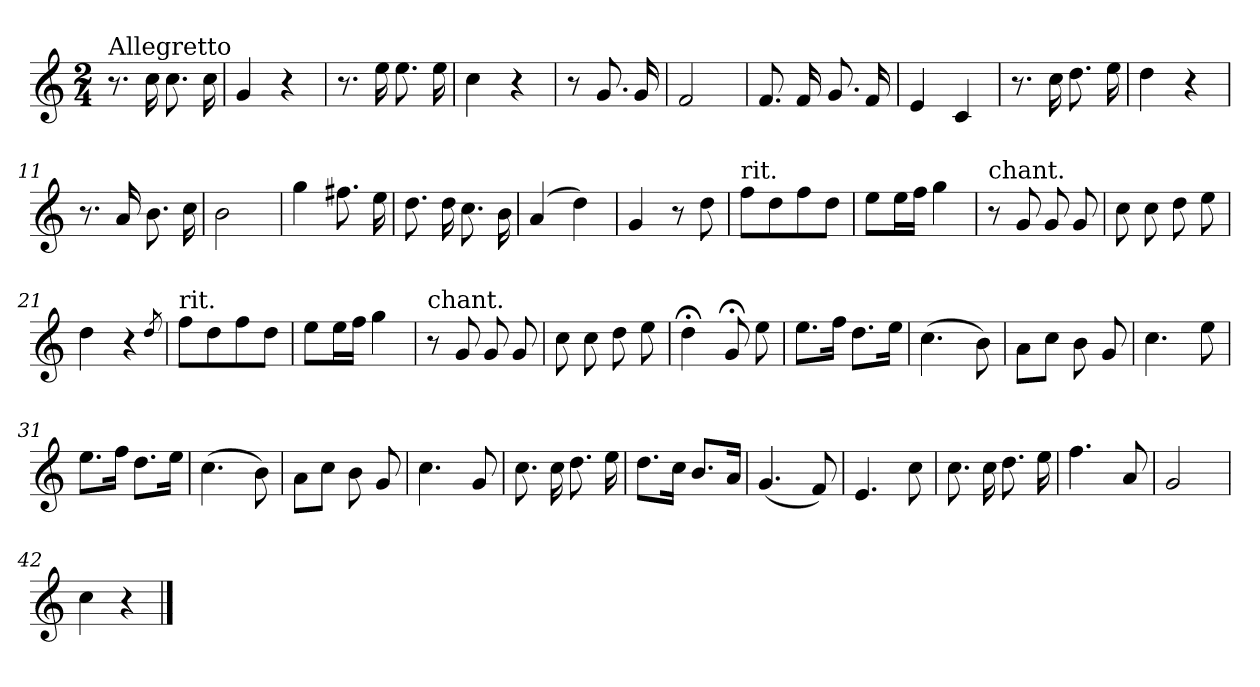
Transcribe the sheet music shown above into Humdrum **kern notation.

**kern
*part1
*staff1
*clefG2
*k[]
*C:
*M2/4
=1
!LO:TX:a:t=Allegretto
8.r
16cc\
8.cc\
16cc\
=2
4g/
4r
=3
8.r
16ee\
8.ee\
16ee\
=4
4cc\
4r
=5
8r
8.g/
16g/
=6
2f/
=7
8.f/
16f/
8.g/
16f/
=8
4e/
4c/
!!LO:LB:g=z
=9
8.r
16cc\
8.dd\
16ee\
=10
4dd\
4r
=11
8.r
16a/
8.b\
16cc\
=12
2b\
=13
4gg\
8.ff#X\
16ee\
=14
8.dd\
16dd\
8.cc\
16b\
=15
(>4a/
4dd\)
=16
4g/
8r
8dd\
=17
!LO:TX:a:t=rit.
8ff\L
8dd\
8ff\
8dd\J
=18
8ee\L
16ee\L
16ff\JJ
4gg\
!!LO:LB:g=z
=19
!LO:TX:a:t=chant.
8r
8g/
8g/
8g/
=20
8cc\
8cc\
8dd\
8ee\
=21
4dd\
4r
8qdd/
=22
!LO:TX:a:t=rit.
8ff\L
8dd\
8ff\
8dd\J
=23
8ee\L
16ee\L
16ff\JJ
4gg\
=24
!LO:TX:a:t=chant.
8r
8g/
8g/
8g/
=25
8cc\
8cc\
8dd\
8ee\
=26
4dd;<\
8g;</
8ee\
=27
8.ee\L
16ff\Jk
8.dd\L
16ee\Jk
!!LO:LB:g=z
=28
(>4.cc\
8b\)
=29
8a\L
8cc\J
8b\
8g/
=30
4.cc\
8ee\
=31
8.ee\L
16ff\Jk
8.dd\L
16ee\Jk
!!LO:LB:g=z
=32
(>4.cc\
8b\)
!!LO:LB:g=z
=33
8a\L
8cc\J
8b\
8g/
=34
4.cc\
8g/
=35
8.cc\
16cc\
8.dd\
16ee\
=36
8.dd\L
16cc\Jk
8.b/L
16a/Jk
=37
(<4.g/
8f/)
=38
4.e/
8cc\
=39
8.cc\
16cc\
8.dd\
16ee\
=40
4.ff\
8a/
=41
2g/
=42
4cc\
4r
==
*-
